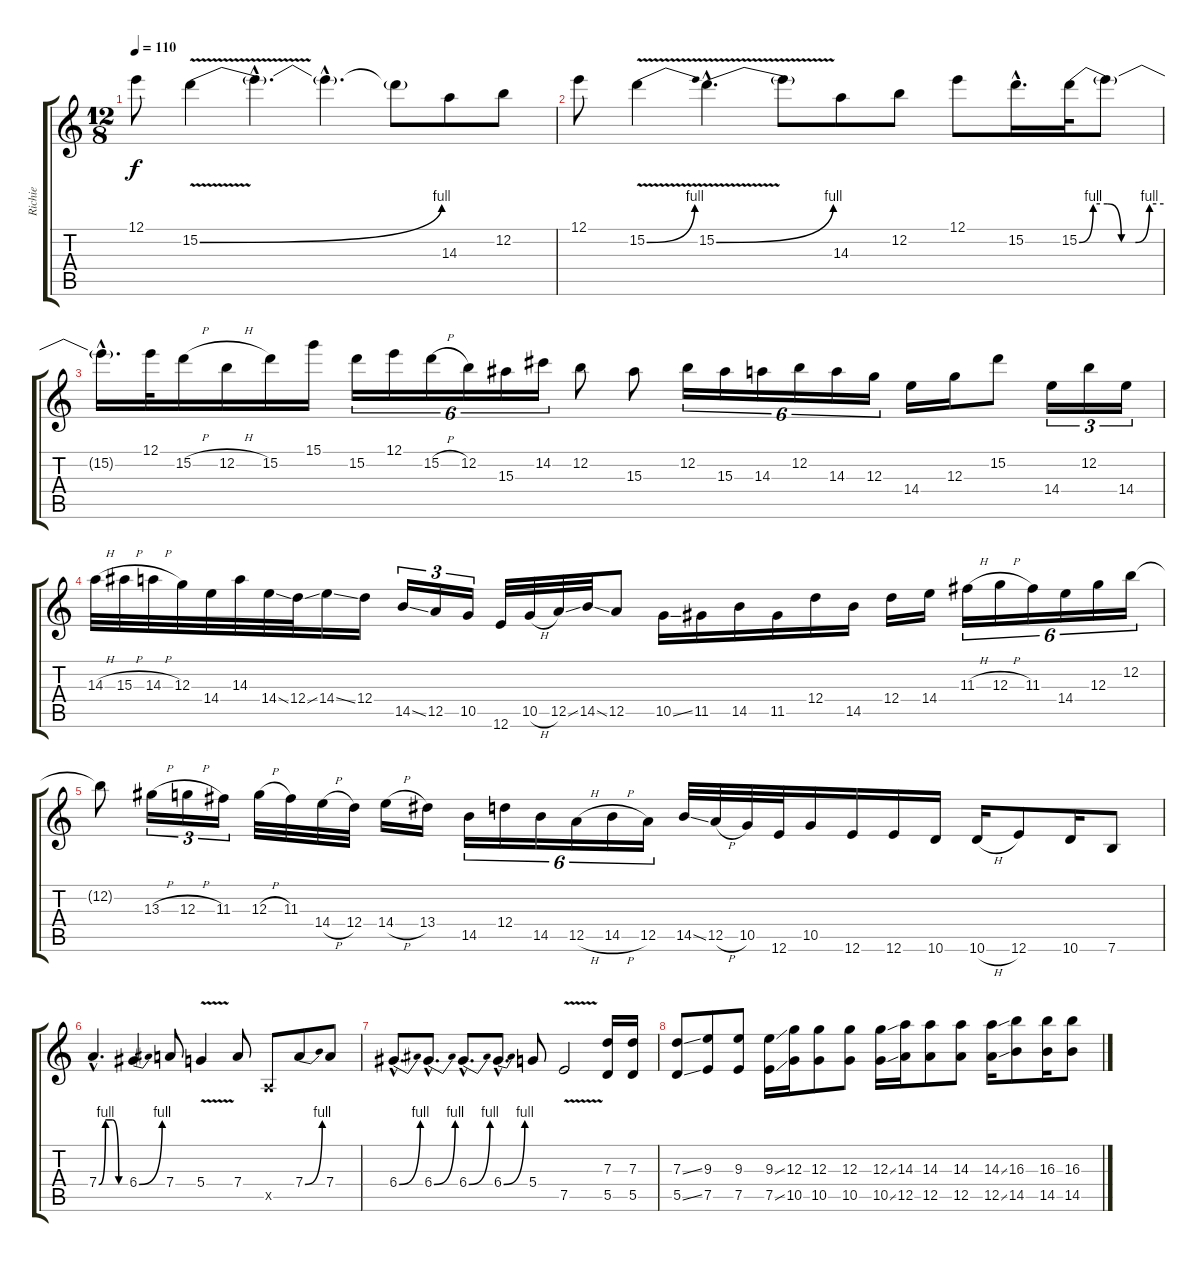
\track ("Richie" "Richie") {instrument distortionguitar}
\staff {score tabs}
\tuning (E4 B3 G3 D3 A2 E2) {hide}
\ts (12 8)
\tempo 110
\clef g2
\ks c
12.1.8{dy f} 15.2{be (bend 0 0 60 4) v}.4 15.2{hac t}.4{d} 15.2{hac t}.4{d} 15.2{t}.8 14.3.8 12.2.8 |
12.1.8 15.2{be (bend 0 0 60 4) v}.4 15.2{be (bend 0 0 60 4) v hac}.4{d} 15.2{t}.8 14.3.8 12.2.8 12.1.8 15.2{hac}.16{d} 15.2{be (custom 0 0 10 4 20 4 30 0 40 0 50 4 60 4)}.32 15.2{t}.8 |
15.2{hac t}.16{d} 12.1.32 15.2{h}.16 12.2{h}.16 15.2.16 15.1.16 15.2.16{tu (6 4)} 12.1.16{tu (6 4)} 15.2{h}.16{tu (6 4)} 12.2.16{tu (6 4)} 15.3.16{tu (6 4)} 14.2.16{tu (6 4)} 12.2.8 15.3.8 12.2.16{tu (6 4)} 15.3.16{tu (6 4)} 14.3.16{tu (6 4)} 12.2.16{tu (6 4)} 14.3.16{tu (6 4)} 12.3.16{tu (6 4)} 14.4.16 12.3.16 15.2.8 14.4.16{tu (3 2)} 12.2.16{tu (3 2)} 14.4.16{tu (3 2)} |
14.3{h}.32 15.3{h}.32 14.3{h}.32 12.3.32 14.4.32 14.3.32 14.4{ss}.32 12.4{ss}.32 14.4{ss}.16 12.4.16 14.5{ss}.16{tu (3 2)} 12.5.16{tu (3 2)} 10.5.16{tu (3 2)} 12.6.32 10.5{h}.32 12.5{ss}.32 14.5{ss}.32 12.5.8 10.5{ss}.16 11.5.16 14.5.16 11.5.16 12.4.16 14.5.16 12.4.16 14.4.16 11.3{h}.16{tu (6 4)} 12.3{h}.16{tu (6 4)} 11.3.16{tu (6 4)} 14.4.16{tu (6 4)} 12.3.16{tu (6 4)} 12.2.16{tu (6 4)} |
12.2{t}.8 13.3{h}.16{tu (3 2)} 12.3{h}.16{tu (3 2)} 11.3.16{tu (3 2)} 12.3{h}.32 11.3.32 14.4{h}.32 12.4.32 14.4{h}.16 13.4.16 14.5.16{tu (6 4)} 12.4.16{tu (6 4)} 14.5.16{tu (6 4)} 12.5{h}.16{tu (6 4)} 14.5{h}.16{tu (6 4)} 12.5.16{tu (6 4)} 14.5{ss}.32 12.5{h}.32 10.5.32 12.6.32 10.5.16 12.6.16 12.6.16 10.6.16 10.6{h}.16 12.6.8 10.6.16 7.6.8 |
7.4{be (custom 0 0 15 4 30 4 45 0 60 0) hac}.4{d} 6.4{be (bend 0 0 60 4)}.4 7.4.8 5.4{v}.4 7.4.8 0.5{x}.8 7.4{be (bend 0 0 60 4)}.8 7.4.8 |
6.4{be (bend 0 0 60 4) hac}.8{d} 6.4{be (bend 0 0 60 4) hac}.8{d} 6.4{be (bend 0 0 60 4) hac}.8{d} 6.4{be (bend 0 0 60 4) hac}.8{d} 5.4.8 7.5{v}.2 (7.3 5.5).16 (7.3 5.5).16 |
(7.3{ss} 5.5{ss}).8 (9.3 7.5).8 (9.3 7.5).8 (9.3{ss} 7.5{ss}).16 (12.3 10.5).16 (12.3 10.5).8 (12.3 10.5).8 (12.3{ss} 10.5{ss}).16 (14.3 12.5).16 (14.3 12.5).8 (14.3 12.5).8 (14.3{ss} 12.5{ss}).16 (16.3 14.5).8 (16.3 14.5).16 (16.3 14.5).8
